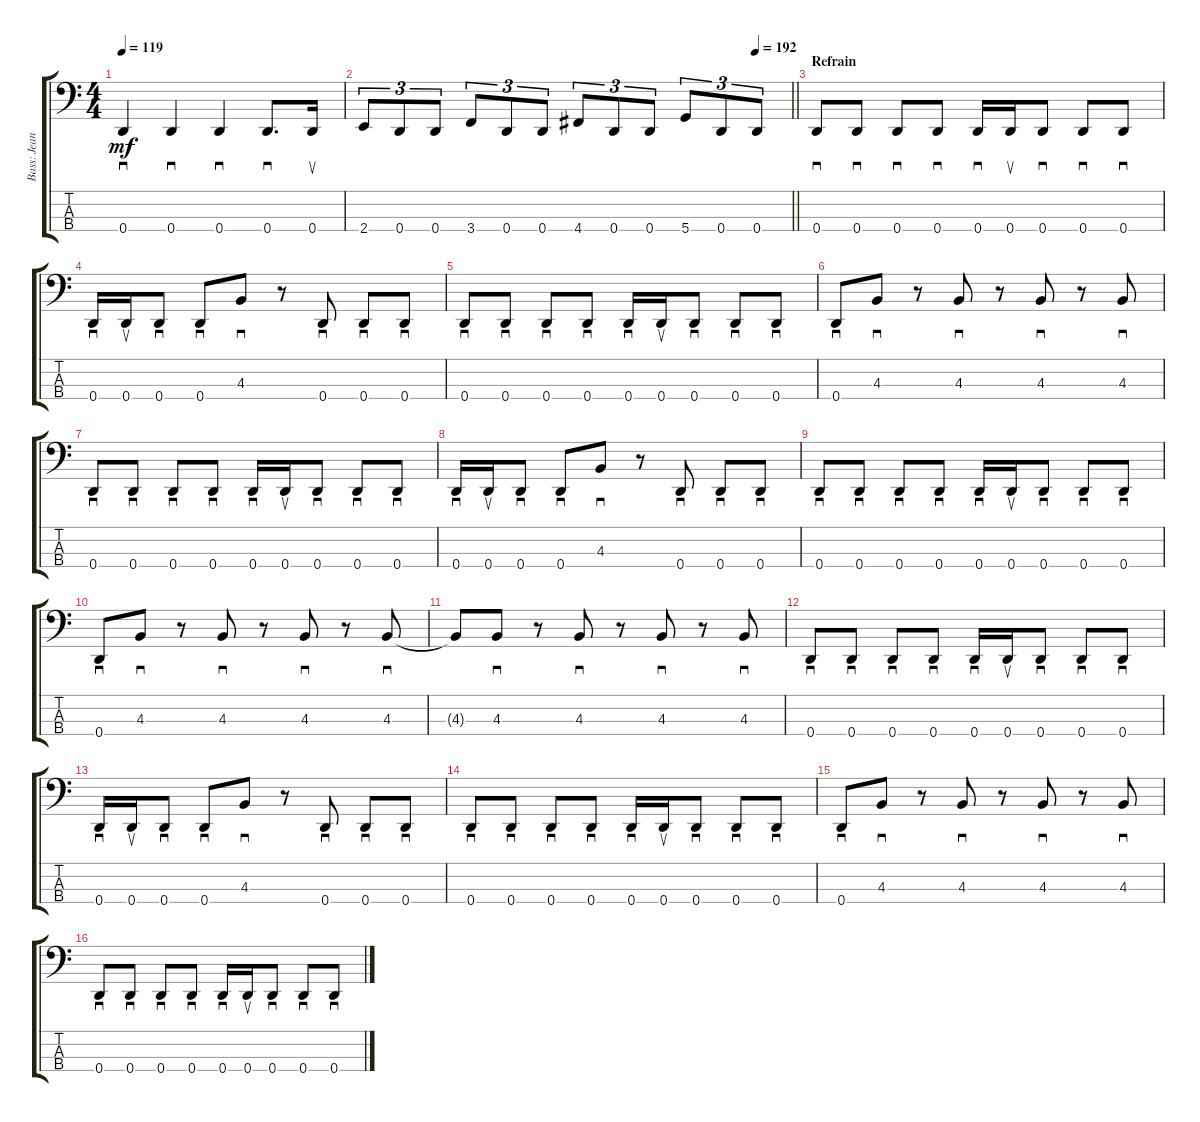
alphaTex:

\track ("Bass: Jean-Michel Labadie" "Bass: Jean") {instrument electricbasspick}
\staff {score tabs}
\tuning (F2 C2 G1 D1) {hide}
\ts (4 4)
\tempo 119
\clef f4
\ks c
0.4.4{sd dy mf} 0.4.4{sd} 0.4.4{sd} 0.4.8{d sd} 0.4.16{su} |
\tempo (192 0.9166666666666666)
\barLineRight lightlight
2.4.8{tu (3 2)} 0.4.8{tu (3 2)} 0.4.8{tu (3 2)} 3.4.8{tu (3 2)} 0.4.8{tu (3 2)} 0.4.8{tu (3 2)} 4.4.8{tu (3 2)} 0.4.8{tu (3 2)} 0.4.8{tu (3 2)} 5.4.8{tu (3 2)} 0.4.8{tu (3 2)} 0.4.8{tu (3 2)} |
\section ("" "Refrain")
0.4.8{sd} 0.4.8{sd} 0.4.8{sd} 0.4.8{sd} 0.4.16{sd} 0.4.16{su} 0.4.8{sd} 0.4.8{sd} 0.4.8{sd} |
0.4.16{sd} 0.4.16{su} 0.4.8{sd} 0.4.8{sd} 4.3.8{sd} r.8 0.4.8{sd} 0.4.8{sd} 0.4.8{sd} |
0.4.8{sd} 0.4.8{sd} 0.4.8{sd} 0.4.8{sd} 0.4.16{sd} 0.4.16{su} 0.4.8{sd} 0.4.8{sd} 0.4.8{sd} |
0.4.8{sd} 4.3.8{sd} r.8 4.3.8{sd} r.8 4.3.8{sd} r.8 4.3.8{sd} |
0.4.8{sd} 0.4.8{sd} 0.4.8{sd} 0.4.8{sd} 0.4.16{sd} 0.4.16{su} 0.4.8{sd} 0.4.8{sd} 0.4.8{sd} |
0.4.16{sd} 0.4.16{su} 0.4.8{sd} 0.4.8{sd} 4.3.8{sd} r.8 0.4.8{sd} 0.4.8{sd} 0.4.8{sd} |
0.4.8{sd} 0.4.8{sd} 0.4.8{sd} 0.4.8{sd} 0.4.16{sd} 0.4.16{su} 0.4.8{sd} 0.4.8{sd} 0.4.8{sd} |
0.4.8{sd} 4.3.8{sd} r.8 4.3.8{sd} r.8 4.3.8{sd} r.8 4.3.8{sd} |
4.3{t}.8 4.3.8{sd} r.8 4.3.8{sd} r.8 4.3.8{sd} r.8 4.3.8{sd} |
0.4.8{sd} 0.4.8{sd} 0.4.8{sd} 0.4.8{sd} 0.4.16{sd} 0.4.16{su} 0.4.8{sd} 0.4.8{sd} 0.4.8{sd} |
0.4.16{sd} 0.4.16{su} 0.4.8{sd} 0.4.8{sd} 4.3.8{sd} r.8 0.4.8{sd} 0.4.8{sd} 0.4.8{sd} |
0.4.8{sd} 0.4.8{sd} 0.4.8{sd} 0.4.8{sd} 0.4.16{sd} 0.4.16{su} 0.4.8{sd} 0.4.8{sd} 0.4.8{sd} |
0.4.8{sd} 4.3.8{sd} r.8 4.3.8{sd} r.8 4.3.8{sd} r.8 4.3.8{sd} |
0.4.8{sd} 0.4.8{sd} 0.4.8{sd} 0.4.8{sd} 0.4.16{sd} 0.4.16{su} 0.4.8{sd} 0.4.8{sd} 0.4.8{sd}
